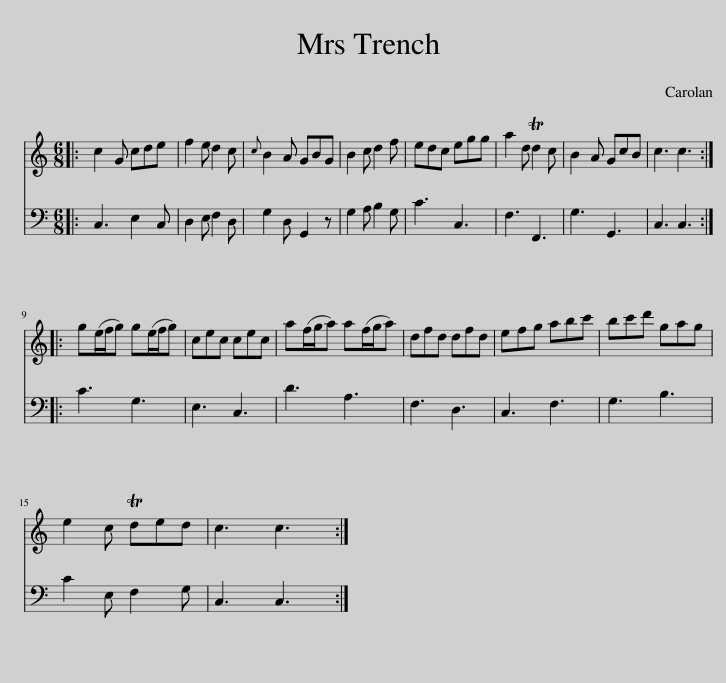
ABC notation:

X:1
%%score 1 2
L:1/8
M:6/8
I:linebreak $
K:C
V:1 treble
V:2 bass
V:1
|: c2 G cde | f2 e d2 c |{c} B2 A GBG | B2 c d2 f | edc egg | %5
 a2 d Td2 c | B2 A GcB | c3 c3 ::$ g(e/f/g) g(e/f/g) | cec cec | %10
 a(f/g/a) a(f/g/a) | dfd dfd | efg abc' | bc'd' gag |$ e2 c Tded | %15
 c3 c3 :| %16
V:2
|: C,3 E,2 C, | D,2 E, F,2 D, | G,2 D, G,,2 z | G,2 A, B,2 G, | C3 C,3 | %5
 F,3 F,,3 | G,3 G,,3 | C,3 C,3 ::$ C3 G,3 | E,3 C,3 | %10
 D3 A,3 | F,3 D,3 | C,3 F,3 | G,3 B,3 |$ C2 E, F,2 G, | %15
 C,3 C,3 :| %16
